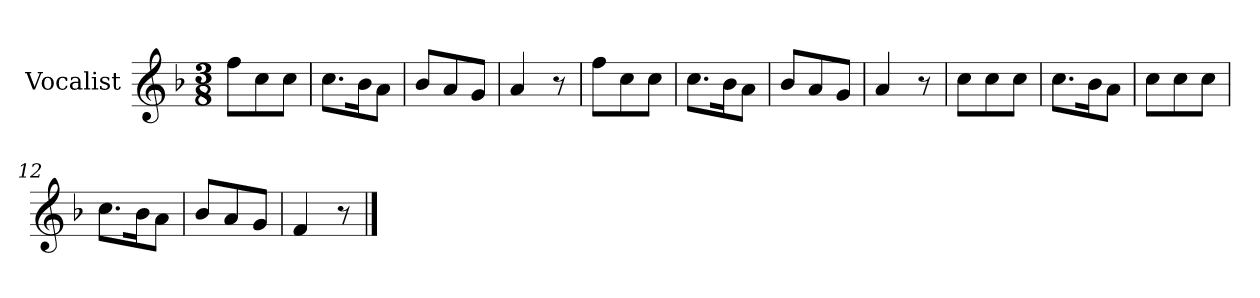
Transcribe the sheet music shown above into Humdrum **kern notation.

**kern
*part1
*staff1
*I"Vocalist
*k[b-]
*F:
*M3/8
=1
8ffL
8cc
8ccJ
=2
8.ccL
16b-K
8aJ
=3
8b-L
8a
8gJ
=4
4a
8r
=5
8ffL
8cc
8ccJ
=6
8.ccL
16b-K
8aJ
=7
8b-L
8a
8gJ
=8
4a
8r
=9
8ccL
8cc
8ccJ
=10
8.ccL
16b-K
8aJ
=11
8ccL
8cc
8ccJ
=12
8.ccL
16b-K
8aJ
=13
8b-L
8a
8gJ
=14
4f
8r
==
*-
